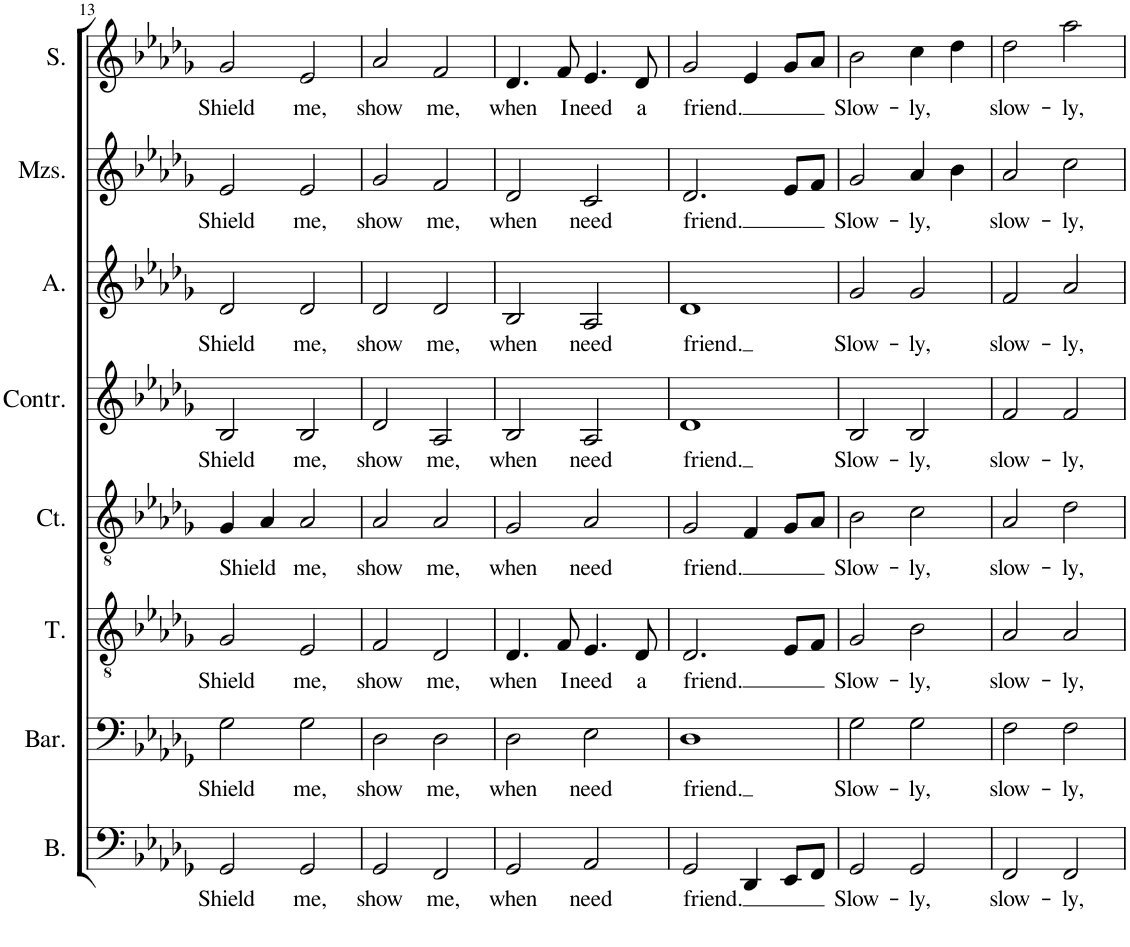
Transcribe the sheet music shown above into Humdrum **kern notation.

**kern	**text	**kern	**text	**kern	**text	**kern	**text	**kern	**text	**kern	**text	**kern	**text	**kern	**text
*part8	*part8	*part7	*part7	*part6	*part6	*part5	*part5	*part4	*part4	*part3	*part3	*part2	*part2	*part1	*part1
*staff8	*staff8	*staff7	*staff7	*staff6	*staff6	*staff5	*staff5	*staff4	*staff4	*staff3	*staff3	*staff2	*staff2	*staff1	*staff1
*I"Bass	*	*I"Baritone	*	*I"Tenor	*	*I"Countertenor	*	*I"Contralto	*	*I"Alto	*	*I"Mezzo-soprano	*	*I"Soprano	*
*I'B.	*	*I'Bar.	*	*I'T.	*	*I'Ct.	*	*I'Contr.	*	*I'A.	*	*I'Mzs.	*	*I'S.	*
!!LO:PB:g=z
*clefF4	*	*clefF4	*	*clefGv2	*	*clefGv2	*	*clefG2	*	*clefG2	*	*clefG2	*	*clefG2	*
*k[b-e-a-d-g-]	*	*k[b-e-a-d-g-]	*	*k[b-e-a-d-g-]	*	*k[b-e-a-d-g-]	*	*k[b-e-a-d-g-]	*	*k[b-e-a-d-g-]	*	*k[b-e-a-d-g-]	*	*k[b-e-a-d-g-]	*
*M4/4	*	*M4/4	*	*M4/4	*	*M4/4	*	*M4/4	*	*M4/4	*	*M4/4	*	*M4/4	*
=13	=13	=13	=13	=13	=13	=13	=13	=13	=13	=13	=13	=13	=13	=13	=13
!	!LO:LY:b	!	!LO:LY:b	!	!LO:LY:b	!	!LO:LY:b	!	!LO:LY:b	!	!LO:LY:b	!	!LO:LY:b	!	!LO:LY:b
2GG-/	Shield	2G-\	Shield	2G-/	Shield	4G-/	Shield	2B-/	Shield	2d-/	Shield	2e-/	Shield	2g-/	Shield
.	.	.	.	.	.	4A-/	.	.	.	.	.	.	.	.	.
!	!LO:LY:b	!	!LO:LY:b	!	!LO:LY:b	!	!LO:LY:b	!	!LO:LY:b	!	!LO:LY:b	!	!LO:LY:b	!	!LO:LY:b
2GG-/	me,	2G-\	me,	2E-/	me,	2A-/	me,	2B-/	me,	2d-/	me,	2e-/	me,	2e-/	me,
=14	=14	=14	=14	=14	=14	=14	=14	=14	=14	=14	=14	=14	=14	=14	=14
!	!LO:LY:b	!	!LO:LY:b	!	!LO:LY:b	!	!LO:LY:b	!	!LO:LY:b	!	!LO:LY:b	!	!LO:LY:b	!	!LO:LY:b
2GG-/	show	2D-\	show	2F/	show	2A-/	show	2d-/	show	2d-/	show	2g-/	show	2a-/	show
!	!LO:LY:b	!	!LO:LY:b	!	!LO:LY:b	!	!LO:LY:b	!	!LO:LY:b	!	!LO:LY:b	!	!LO:LY:b	!	!LO:LY:b
2FF/	me,	2D-\	me,	2D-/	me,	2A-/	me,	2A-/	me,	2d-/	me,	2f/	me,	2f/	me,
=15	=15	=15	=15	=15	=15	=15	=15	=15	=15	=15	=15	=15	=15	=15	=15
!	!LO:LY:b	!	!LO:LY:b	!	!LO:LY:b	!	!LO:LY:b	!	!LO:LY:b	!	!LO:LY:b	!	!LO:LY:b	!	!LO:LY:b
2GG-/	when	2D-\	when	4.D-/	when	2G-/	when	2B-/	when	2B-/	when	2d-/	when	4.d-/	when
!	!	!	!	!	!LO:LY:b	!	!	!	!	!	!	!	!	!	!LO:LY:b
.	.	.	.	8F/	I	.	.	.	.	.	.	.	.	8f/	I
!	!LO:LY:b	!	!LO:LY:b	!	!LO:LY:b	!	!LO:LY:b	!	!LO:LY:b	!	!LO:LY:b	!	!LO:LY:b	!	!LO:LY:b
2AA-/	need	2E-\	need	4.E-/	need	2A-/	need	2A-/	need	2A-/	need	2c/	need	4.e-/	need
!	!	!	!	!	!LO:LY:b	!	!	!	!	!	!	!	!	!	!LO:LY:b
.	.	.	.	8D-/	a	.	.	.	.	.	.	.	.	8d-/	a
=16	=16	=16	=16	=16	=16	=16	=16	=16	=16	=16	=16	=16	=16	=16	=16
!	!LO:LY:b	!	!LO:LY:b	!	!LO:LY:b	!	!LO:LY:b	!	!LO:LY:b	!	!LO:LY:b	!	!LO:LY:b	!	!LO:LY:b
2GG-/	friend.	1D-	friend.	2.D-/	friend.	2G-/	friend.	1d-	friend.	1d-	friend.	2.d-/	friend.	2g-/	friend.
4DD-/	.	.	.	.	.	4F/	.	.	.	.	.	.	.	4e-/	.
8EE-/L	.	.	.	8E-/L	.	8G-/L	.	.	.	.	.	8e-/L	.	8g-/L	.
8FF/J	.	.	.	8F/J	.	8A-/J	.	.	.	.	.	8f/J	.	8a-/J	.
=17	=17	=17	=17	=17	=17	=17	=17	=17	=17	=17	=17	=17	=17	=17	=17
!	!LO:LY:b	!	!LO:LY:b	!	!LO:LY:b	!	!LO:LY:b	!	!LO:LY:b	!	!LO:LY:b	!	!LO:LY:b	!	!LO:LY:b
2GG-/	Slow-	2G-\	Slow-	2G-/	Slow-	2B-\	Slow-	2B-/	Slow-	2g-/	Slow-	2g-/	Slow-	2b-\	Slow-
!	!LO:LY:b	!	!LO:LY:b	!	!LO:LY:b	!	!LO:LY:b	!	!LO:LY:b	!	!LO:LY:b	!	!LO:LY:b	!	!LO:LY:b
2GG-/	-ly,	2G-\	-ly,	2B-\	-ly,	2c\	-ly,	2B-/	-ly,	2g-/	-ly,	4a-/	-ly,	4cc\	-ly,
.	.	.	.	.	.	.	.	.	.	.	.	4b-\	.	4dd-\	.
=18	=18	=18	=18	=18	=18	=18	=18	=18	=18	=18	=18	=18	=18	=18	=18
!	!LO:LY:b	!	!LO:LY:b	!	!LO:LY:b	!	!LO:LY:b	!	!LO:LY:b	!	!LO:LY:b	!	!LO:LY:b	!	!LO:LY:b
2FF/	slow-	2F\	slow-	2A-/	slow-	2A-/	slow-	2f/	slow-	2f/	slow-	2a-/	slow-	2dd-\	slow-
!	!LO:LY:b	!	!LO:LY:b	!	!LO:LY:b	!	!LO:LY:b	!	!LO:LY:b	!	!LO:LY:b	!	!LO:LY:b	!	!LO:LY:b
2FF/	-ly,	2F\	-ly,	2A-/	-ly,	2d-\	-ly,	2f/	-ly,	2a-/	-ly,	2cc\	-ly,	2aa-\	-ly,
=	=	=	=	=	=	=	=	=	=	=	=	=	=	=	=
*-	*-	*-	*-	*-	*-	*-	*-	*-	*-	*-	*-	*-	*-	*-	*-
